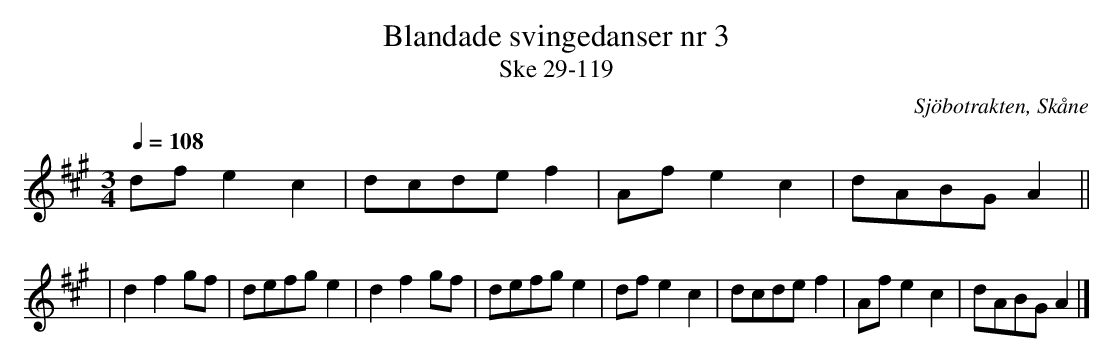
X:1
T:Blandade svingedanser nr 3
T:Ske 29-119
O:Sjöbotrakten, Skåne
M:3/4
L:1/8
Q:1/4=108
K:A
 df e2 c2 | dcde f2 | Af e2 c2 | dABG A2 ||
| d2 f2 gf | defg e2 | d2 f2 gf | defg e2 | df e2 c2 | dcde f2 | Af e2 c2 | dABG A2 |]
